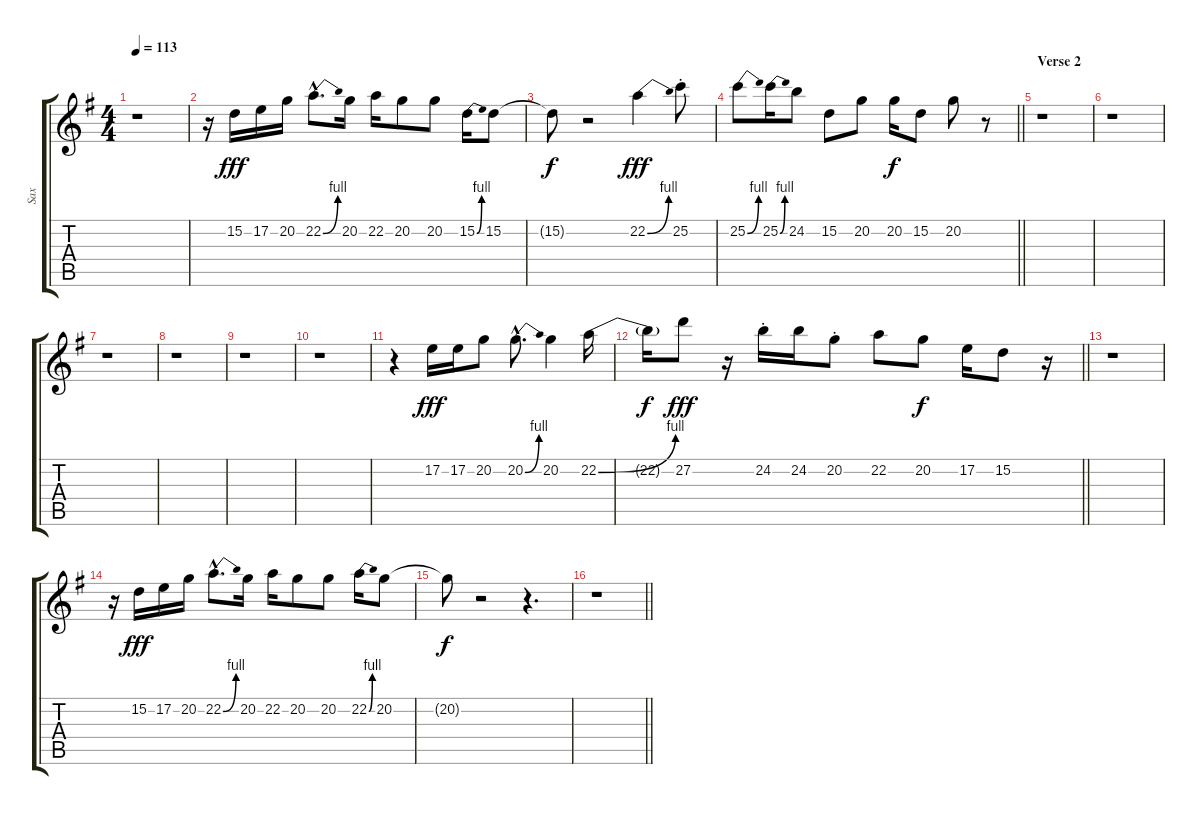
\track ("Sax" "Sax") {instrument tenorsax}
\staff {score tabs}
\tuning (E4 B3 G3 D3 A2 E2) {hide}
\ts (4 4)
\tempo 113
\clef g2
\ks g
r.1{dy f} |
r.16 15.2.16{dy fff} 17.2.16 20.2.16 22.2{be (bend 0 0 60 4) hac}.8{d} 20.2.16 22.2.16 20.2.8 20.2.8 15.2{be (bend 0 0 60 4)}.16 15.2.8 |
15.2{t}.8{dy f} r.2 22.2{be (bend 0 0 60 4)}.4{dy fff} 25.2{st}.8 |
\barLineRight lightlight
25.2{be (bend 0 0 60 4)}.8 25.2{be (bend 0 0 60 4)}.16 24.2.8 15.2.8 20.2.8 20.2.16{dy f} 15.2.8 20.2.8 r.8 |
\section ("" "Verse 2")
r.1 |
r.1 |
r.1 |
r.1 |
r.1 |
r.1 |
r.4 17.2.16{dy fff} 17.2.16 20.2.8 20.2{be (bend 0 0 60 4) hac}.8{d} 20.2.4 22.2{be (bend 0 0 60 4)}.16 |
\barLineRight lightlight
22.2{t}.16{dy f} 27.2.8{dy fff} r.16 24.2{st}.16 24.2.16 20.2{st}.8 22.2.8 20.2.8{dy f} 17.2.16 15.2.8 r.16 |
r.1 |
r.16 15.2.16{dy fff} 17.2.16 20.2.16 22.2{be (bend 0 0 60 4) hac}.8{d} 20.2.16 22.2.16 20.2.8 20.2.8 22.2{be (bend 0 0 60 4)}.16 20.2.8 |
20.2{t}.8{dy f} r.2 r.4{d} |
\barLineRight lightlight
r.1
